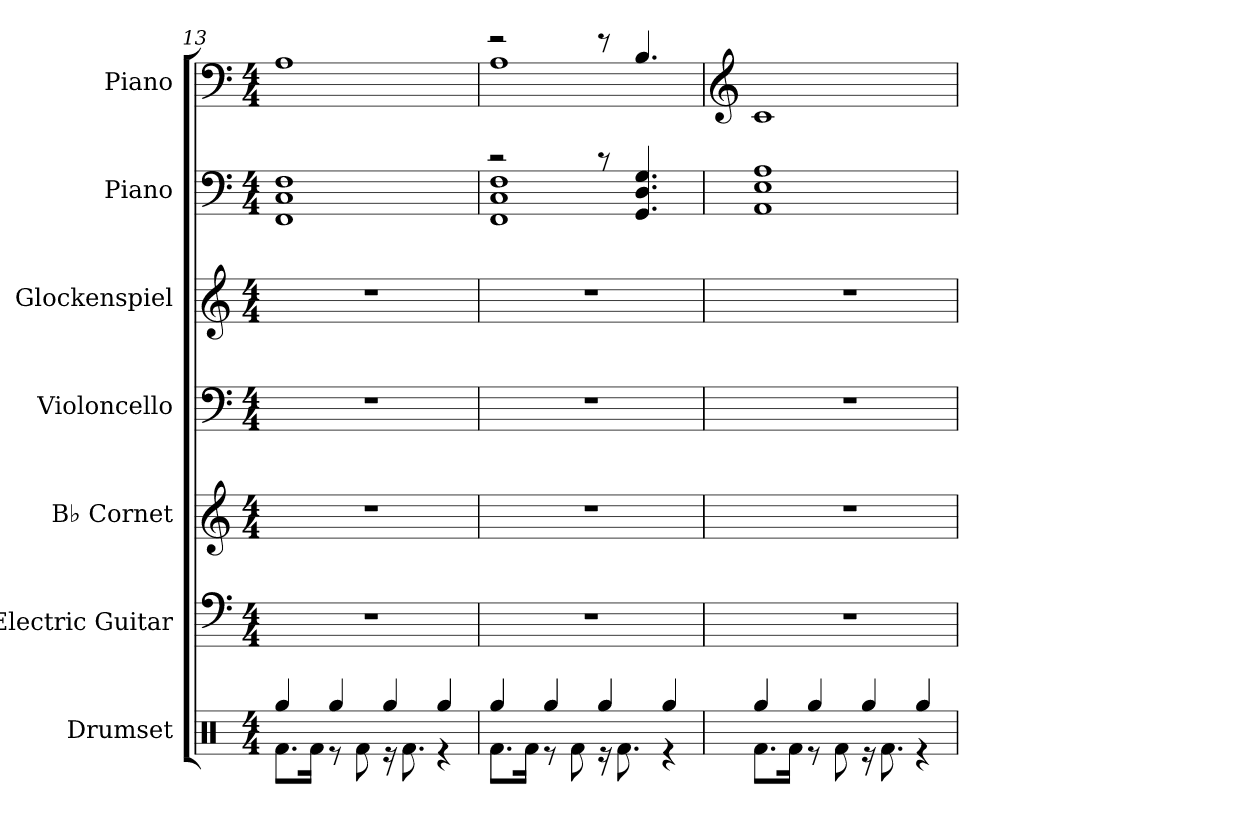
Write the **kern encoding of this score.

**kern	**kern	**kern	**kern	**kern	**kern	**kern
*part7	*part6	*part5	*part4	*part3	*part2	*part1
*staff7	*staff6	*staff5	*staff4	*staff3	*staff2	*staff1
*I"Drumset	*I"Electric Guitar	*I"B♭ Cornet	*I"Violoncello	*I"Glockenspiel	*I"Piano	*I"Piano
*I'Drs.	*I'El. Guit.	*I'B♭ Cnt.	*I'Vc.	*I'Glk.	*I'Pno.	*I'Pno.
*clefX	*clefF5	*clefG2	*clefF4	*clefG2	*clefF4	*clefF4
*	*	*ITrd1c2	*	*ITrd-14c-24	*	*
*k[]	*k[]	*k[b-e-]	*k[]	*k[]	*k[]	*k[]
*M4/4	*M4/4	*M4/4	*M4/4	*M4/4	*M4/4	*M4/4
=13	=13	=13	=13	=13	=13	=13
*^	*	*	*	*	*	*
4Rgg/	8.Rf\L	1r	1r	1r	1r	1FF 1C 1F	1A
.	16Rf\Jk	.	.	.	.	.	.
4Rgg/	8r	.	.	.	.	.	.
.	8Rf\	.	.	.	.	.	.
4Rgg/	16r	.	.	.	.	.	.
.	8.Rf\	.	.	.	.	.	.
4Rgg/	4r	.	.	.	.	.	.
=14	=14	=14	=14	=14	=14	=14	=14
*	*	*	*	*	*	*^	*^
4Rgg/	8.Rf\L	1r	1r	1r	1r	2r	1FF 1C 1F	2r	1A
.	16Rf\Jk	.	.	.	.	.	.	.	.
4Rgg/	8r	.	.	.	.	.	.	.	.
.	8Rf\	.	.	.	.	.	.	.	.
4Rgg/	16r	.	.	.	.	8r	.	8r	.
.	8.Rf\	.	.	.	.	.	.	.	.
.	.	.	.	.	.	4.GG/ 4.D/ 4.G/	.	4.B/	.
4Rgg/	4r	.	.	.	.	.	.	.	.
*	*	*	*	*	*	*v	*v	*	*
*	*	*	*	*	*	*	*v	*v
!!LO:PB:g=z
=15	=15	=15	=15	=15	=15	=15	=15
*	*	*	*	*	*	*	*clefG2
4Rgg/	8.Rf\L	1r	1r	1r	1r	1AA 1E 1A	1c
.	16Rf\Jk	.	.	.	.	.	.
4Rgg/	8r	.	.	.	.	.	.
.	8Rf\	.	.	.	.	.	.
4Rgg/	16r	.	.	.	.	.	.
.	8.Rf\	.	.	.	.	.	.
4Rgg/	4r	.	.	.	.	.	.
*v	*v	*	*	*	*	*	*
=	=	=	=	=	=	=
*-	*-	*-	*-	*-	*-	*-
